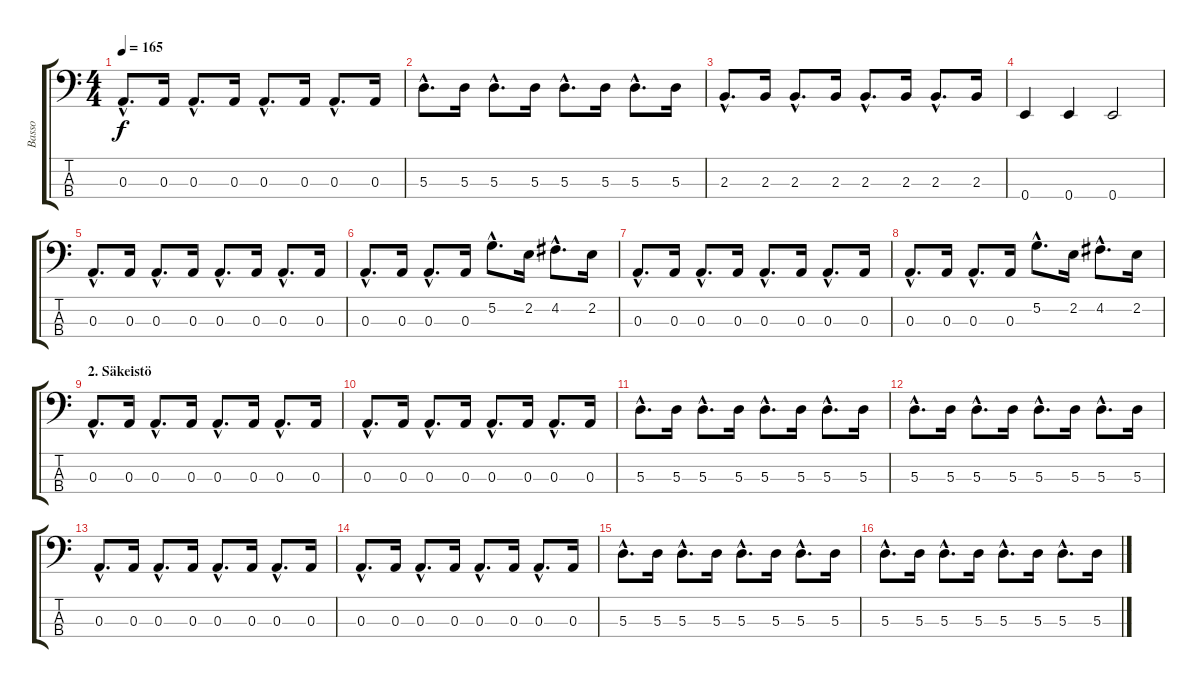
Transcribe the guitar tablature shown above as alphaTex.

\track ("Basso" "Basso") {instrument electricbassfinger}
\staff {score tabs}
\tuning (G2 D2 A1 E1) {hide}
\ts (4 4)
\tempo 165
\clef f4
\ks c
0.3{hac}.8{d dy f} 0.3.16 0.3{hac}.8{d} 0.3.16 0.3{hac}.8{d} 0.3.16 0.3{hac}.8{d} 0.3.16 |
5.3{hac}.8{d} 5.3.16 5.3{hac}.8{d} 5.3.16 5.3{hac}.8{d} 5.3.16 5.3{hac}.8{d} 5.3.16 |
2.3{hac}.8{d} 2.3.16 2.3{hac}.8{d} 2.3.16 2.3{hac}.8{d} 2.3.16 2.3{hac}.8{d} 2.3.16 |
0.4.4 0.4.4 0.4.2 |
0.3{hac}.8{d} 0.3.16 0.3{hac}.8{d} 0.3.16 0.3{hac}.8{d} 0.3.16 0.3{hac}.8{d} 0.3.16 |
0.3{hac}.8{d} 0.3.16 0.3{hac}.8{d} 0.3.16 5.2{hac}.8{d} 2.2.16 4.2{hac}.8{d} 2.2.16 |
0.3{hac}.8{d} 0.3.16 0.3{hac}.8{d} 0.3.16 0.3{hac}.8{d} 0.3.16 0.3{hac}.8{d} 0.3.16 |
0.3{hac}.8{d} 0.3.16 0.3{hac}.8{d} 0.3.16 5.2{hac}.8{d} 2.2.16 4.2{hac}.8{d} 2.2.16 |
\section ("" "2. Säkeistö")
0.3{hac}.8{d} 0.3.16 0.3{hac}.8{d} 0.3.16 0.3{hac}.8{d} 0.3.16 0.3{hac}.8{d} 0.3.16 |
0.3{hac}.8{d} 0.3.16 0.3{hac}.8{d} 0.3.16 0.3{hac}.8{d} 0.3.16 0.3{hac}.8{d} 0.3.16 |
5.3{hac}.8{d} 5.3.16 5.3{hac}.8{d} 5.3.16 5.3{hac}.8{d} 5.3.16 5.3{hac}.8{d} 5.3.16 |
5.3{hac}.8{d} 5.3.16 5.3{hac}.8{d} 5.3.16 5.3{hac}.8{d} 5.3.16 5.3{hac}.8{d} 5.3.16 |
0.3{hac}.8{d} 0.3.16 0.3{hac}.8{d} 0.3.16 0.3{hac}.8{d} 0.3.16 0.3{hac}.8{d} 0.3.16 |
0.3{hac}.8{d} 0.3.16 0.3{hac}.8{d} 0.3.16 0.3{hac}.8{d} 0.3.16 0.3{hac}.8{d} 0.3.16 |
5.3{hac}.8{d} 5.3.16 5.3{hac}.8{d} 5.3.16 5.3{hac}.8{d} 5.3.16 5.3{hac}.8{d} 5.3.16 |
5.3{hac}.8{d} 5.3.16 5.3{hac}.8{d} 5.3.16 5.3{hac}.8{d} 5.3.16 5.3{hac}.8{d} 5.3.16
